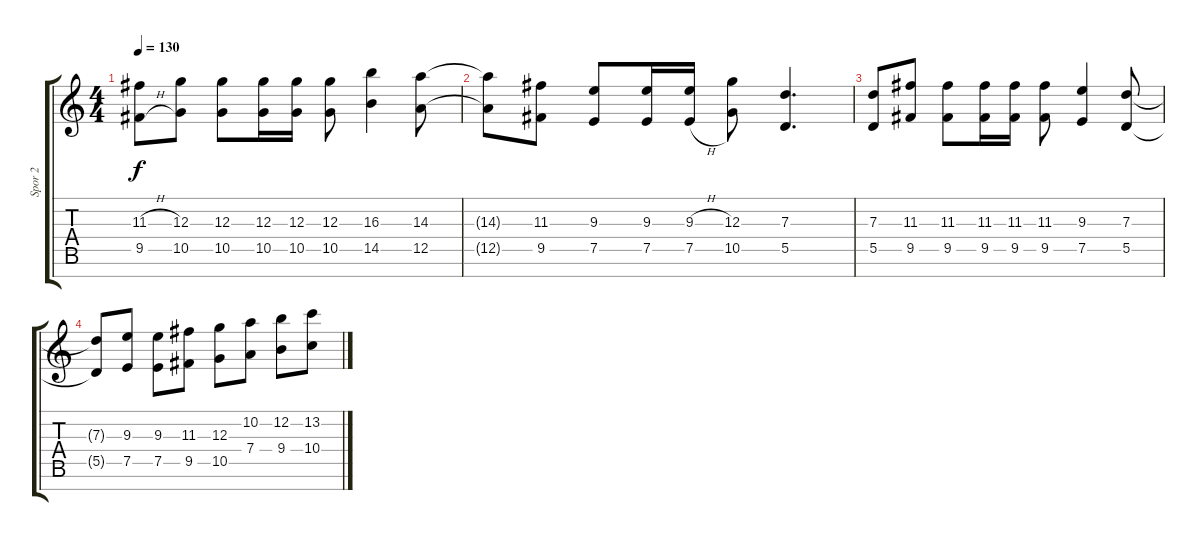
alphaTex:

\track ("Spor 2" "Spor 2") {instrument distortionguitar}
\staff {score tabs}
\tuning (E4 B3 G3 D3 A2 E2 B1) {hide}
\ts (4 4)
\tempo 130
\clef g2
\ks c
(11.3{h} 9.5{h}).8{dy f} (12.3 10.5).8 (12.3 10.5).8 (12.3 10.5).16 (12.3 10.5).16 (12.3 10.5).8 (16.3 14.5).4 (14.3 12.5).8 |
(14.3{t} 12.5{t}).8 (11.3 9.5).8 (9.3 7.5).8 (9.3 7.5).16 (9.3{h} 7.5{h}).16 (12.3 10.5).8 (7.3 5.5).4{d} |
(7.3 5.5).8 (11.3 9.5).8 (11.3 9.5).8 (11.3 9.5).16 (11.3 9.5).16 (11.3 9.5).8 (9.3 7.5).4 (7.3 5.5).8 |
(7.3{t} 5.5{t}).8 (9.3 7.5).8 (9.3 7.5).8 (11.3 9.5).8 (12.3 10.5).8 (10.2 7.4).8 (12.2 9.4).8 (13.2 10.4).8
